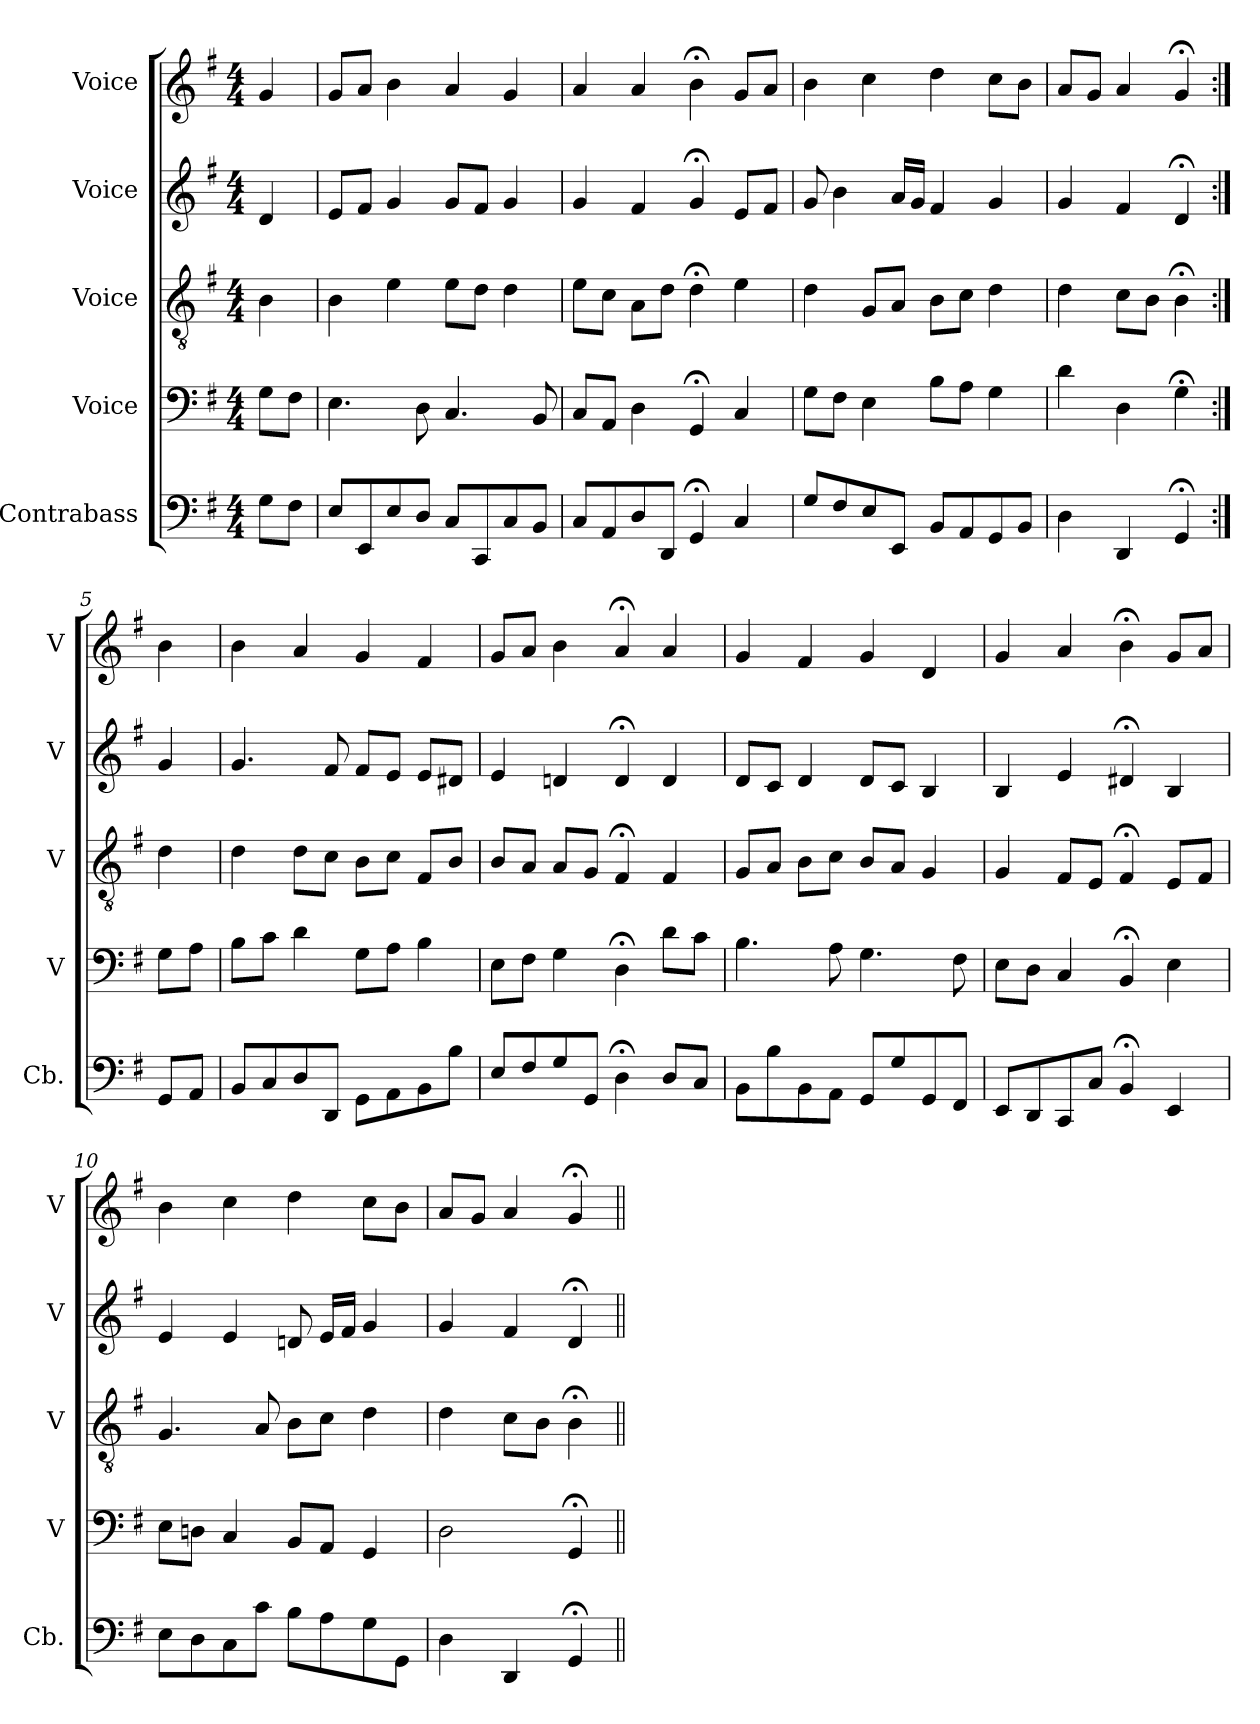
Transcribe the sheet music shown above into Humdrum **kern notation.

**kern	**kern	**kern	**kern	**kern
*part5	*part4	*part3	*part2	*part1
*staff5	*staff4	*staff3	*staff2	*staff1
*I"Contrabass	*I"Voice	*I"Voice	*I"Voice	*I"Voice
*I'Cb.	*I'V	*I'V	*I'V	*I'V
*clefF4	*clefF4	*clefGv2	*clefG2	*clefG2
*k[f#]	*k[f#]	*k[f#]	*k[f#]	*k[f#]
*M4/4	*M4/4	*M4/4	*M4/4	*M4/4
=	=	=	=	=
8GL	8GL	4B	4d	4g
8F#J	8F#J	.	.	.
=2	=2	=2	=2	=2
8EL	4.E	4B	8eL	8gL
8EE	.	.	8f#J	8aJ
8E	.	4e	4g	4b
8DJ	8D	.	.	.
8CL	4.C	8eL	8gL	4a
8CC	.	8dJ	8f#J	.
8C	.	4d	4g	4g
8BBJ	8BB	.	.	.
=3	=3	=3	=3	=3
8CL	8CL	8eL	4g	4a
8AA	8AAJ	8cJ	.	.
8D	4D	8AL	4f#	4a
8DDJ	.	8dJ	.	.
4GG;<	4GG;<	4d;<	4g;<	4b;<
4C	4C	4e	8eL	8gL
.	.	.	8f#J	8aJ
=4	=4	=4	=4	=4
8GL	8GL	4d	8g	4b
8F#	8F#J	.	4b	.
8E	4E	8GL	.	4cc
8EEJ	.	8AJ	16aLL	.
.	.	.	16gJJ	.
8BBL	8BL	8BL	4f#	4dd
8AA	8AJ	8cJ	.	.
8GG	4G	4d	4g	8ccL
8BBJ	.	.	.	8bJ
=	=	=	=	=
4D	4d	4d	4g	8aL
.	.	.	.	8gJ
4DD	4D	8cL	4f#	4a
.	.	8BJ	.	.
4GG;<	4G;<	4B;<	4d;<	4g;<
=5:|!	=5:|!	=5:|!	=5:|!	=5:|!
8GGL	8GL	4d	4g	4b
8AAJ	8AJ	.	.	.
=6	=6	=6	=6	=6
8BBL	8BL	4d	4.g	4b
8C	8cJ	.	.	.
8D	4d	8dL	.	4a
8DDJ	.	8cJ	8f#	.
8GGL	8GL	8BL	8f#L	4g
8AA	8AJ	8cJ	8eJ	.
8BB	4B	8F#L	8eL	4f#
8BJ	.	8BJ	8d#XJ	.
=7	=7	=7	=7	=7
8EL	8EL	8BL	4e	8gL
8F#	8F#J	8AJ	.	8aJ
8G	4G	8AL	4dn	4b
8GGJ	.	8GJ	.	.
4D;<	4D;<	4F#;<	4d;<	4a;<
8DL	8dL	4F#	4d	4a
8CJ	8cJ	.	.	.
=8	=8	=8	=8	=8
8BBL	4.B	8GL	8dL	4g
8B	.	8AJ	8cJ	.
8BB	.	8BL	4d	4f#
8AAJ	8A	8cJ	.	.
8GGL	4.G	8BL	8dL	4g
8G	.	8AJ	8cJ	.
8GG	.	4G	4B	4d
8FF#J	8F#	.	.	.
=9	=9	=9	=9	=9
8EEL	8EL	4G	4B	4g
8DD	8DJ	.	.	.
8CC	4C	8F#L	4e	4a
8CJ	.	8EJ	.	.
4BB;<	4BB;<	4F#;<	4d#X;<	4b;<
4EE	4E	8EL	4B	8gL
.	.	8F#J	.	8aJ
=10	=10	=10	=10	=10
8EL	8EL	4.G	4e	4b
8D	8DnJ	.	.	.
8C	4C	.	4e	4cc
8cJ	.	8A	.	.
8BL	8BBL	8BL	8dn	4dd
8A	8AAJ	8cJ	16eLL	.
.	.	.	16f#JJ	.
8G	4GG	4d	4g	8ccL
8GGJ	.	.	.	8bJ
=11	=11	=11	=11	=11
4D	2D	4d	4g	8aL
.	.	.	.	8gJ
4DD	.	8cL	4f#	4a
.	.	8BJ	.	.
4GG;<	4GG;<	4B;<	4d;<	4g;<
=||	=||	=||	=||	=||
*-	*-	*-	*-	*-
